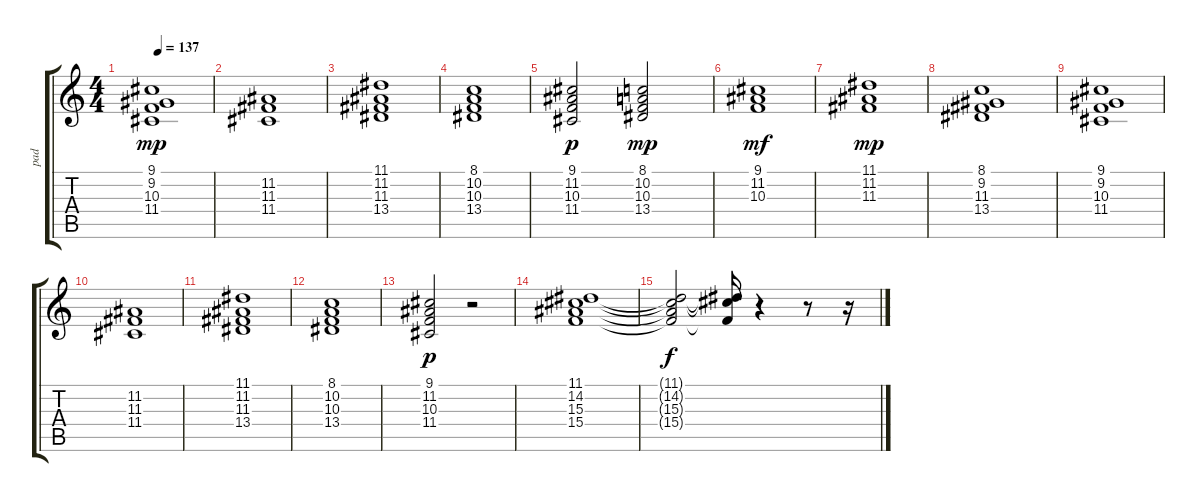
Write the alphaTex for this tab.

\track ("pad" "pad") {instrument pad2warm}
\staff {score tabs}
\tuning (E4 B3 G3 D3 A2 E2) {hide}
\ts (4 4)
\tempo 137
\clef g2
\ks c
(9.1 9.2 10.3 11.4).1{dy mp} |
(11.2 11.3 11.4).1 |
(11.1 11.2 11.3 13.4).1 |
(8.1 10.2 10.3 13.4).1 |
(9.1 11.2 10.3 11.4).2{dy p} (8.1 10.2 10.3 13.4).2{dy mp} |
(9.1 11.2 10.3).1{dy mf} |
(11.1 11.2 11.3).1{dy mp} |
(8.1 9.2 11.3 13.4).1 |
(9.1 9.2 10.3 11.4).1 |
(11.2 11.3 11.4).1 |
(11.1 11.2 11.3 13.4).1 |
(8.1 10.2 10.3 13.4).1 |
(9.1 11.2 10.3 11.4).2{dy p} r.2 |
(11.1 14.2 15.3 15.4).1 |
(11.1{t} 14.2{t} 15.3{t} 15.4{t}).2{dy f} (11.1{t} 14.2{t} 15.4{t}).16 r.4 r.8 r.16
